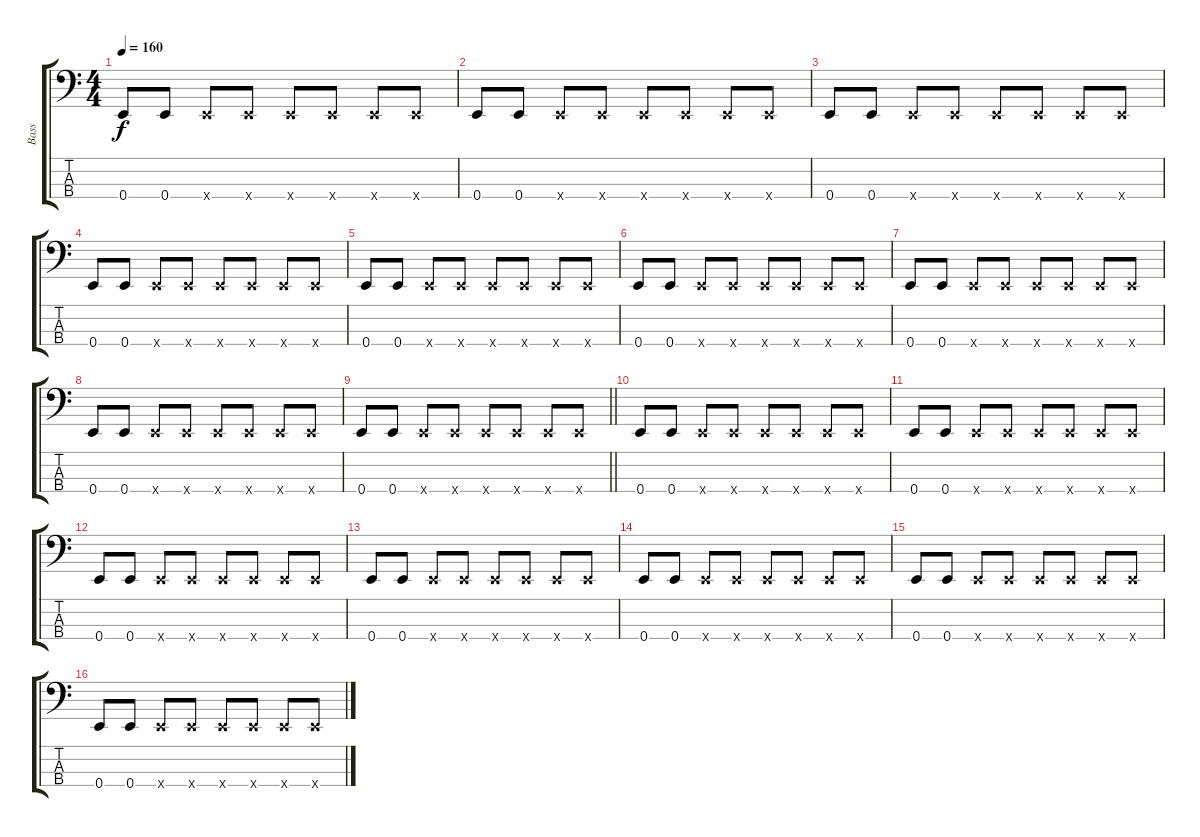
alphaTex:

\track ("Bass" "Bass") {instrument electricbasspick}
\staff {score tabs}
\tuning (G2 D2 A1 E1) {hide}
\ts (4 4)
\tempo 160
\clef f4
\ks c
0.4.8{dy f} 0.4.8 0.4{x}.8 0.4{x}.8 0.4{x}.8 0.4{x}.8 0.4{x}.8 0.4{x}.8 |
0.4.8 0.4.8 0.4{x}.8 0.4{x}.8 0.4{x}.8 0.4{x}.8 0.4{x}.8 0.4{x}.8 |
0.4.8 0.4.8 0.4{x}.8 0.4{x}.8 0.4{x}.8 0.4{x}.8 0.4{x}.8 0.4{x}.8 |
0.4.8 0.4.8 0.4{x}.8 0.4{x}.8 0.4{x}.8 0.4{x}.8 0.4{x}.8 0.4{x}.8 |
0.4.8 0.4.8 0.4{x}.8 0.4{x}.8 0.4{x}.8 0.4{x}.8 0.4{x}.8 0.4{x}.8 |
0.4.8 0.4.8 0.4{x}.8 0.4{x}.8 0.4{x}.8 0.4{x}.8 0.4{x}.8 0.4{x}.8 |
0.4.8 0.4.8 0.4{x}.8 0.4{x}.8 0.4{x}.8 0.4{x}.8 0.4{x}.8 0.4{x}.8 |
0.4.8 0.4.8 0.4{x}.8 0.4{x}.8 0.4{x}.8 0.4{x}.8 0.4{x}.8 0.4{x}.8 |
\barLineRight lightlight
0.4.8 0.4.8 0.4{x}.8 0.4{x}.8 0.4{x}.8 0.4{x}.8 0.4{x}.8 0.4{x}.8 |
0.4.8 0.4.8 0.4{x}.8 0.4{x}.8 0.4{x}.8 0.4{x}.8 0.4{x}.8 0.4{x}.8 |
0.4.8 0.4.8 0.4{x}.8 0.4{x}.8 0.4{x}.8 0.4{x}.8 0.4{x}.8 0.4{x}.8 |
0.4.8 0.4.8 0.4{x}.8 0.4{x}.8 0.4{x}.8 0.4{x}.8 0.4{x}.8 0.4{x}.8 |
0.4.8 0.4.8 0.4{x}.8 0.4{x}.8 0.4{x}.8 0.4{x}.8 0.4{x}.8 0.4{x}.8 |
0.4.8 0.4.8 0.4{x}.8 0.4{x}.8 0.4{x}.8 0.4{x}.8 0.4{x}.8 0.4{x}.8 |
0.4.8 0.4.8 0.4{x}.8 0.4{x}.8 0.4{x}.8 0.4{x}.8 0.4{x}.8 0.4{x}.8 |
0.4.8 0.4.8 0.4{x}.8 0.4{x}.8 0.4{x}.8 0.4{x}.8 0.4{x}.8 0.4{x}.8
